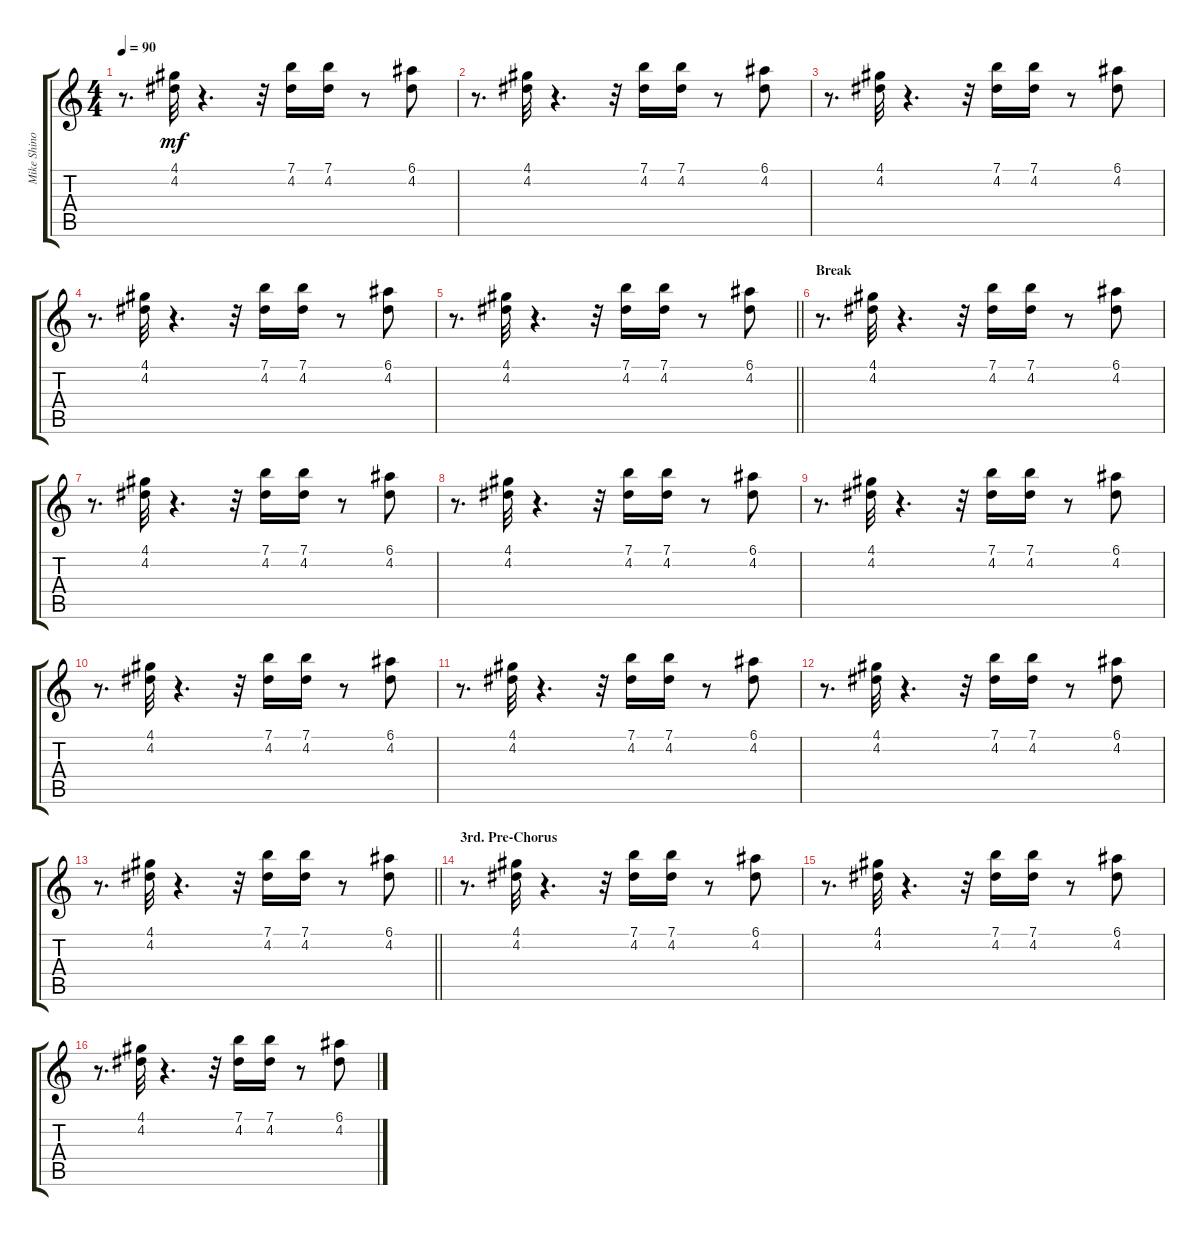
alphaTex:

\track ("Mike Shinoda - Guitar" "Mike Shino") {instrument electricguitarjazz}
\staff {score tabs}
\tuning (E4 B3 G3 D3 A2 E2) {hide}
\ts (4 4)
\tempo 90
\clef g2
\ks c
r.8{d dy mf} (4.1 4.2).32 r.4{d} r.32 (7.1 4.2).16 (7.1 4.2).16 r.8 (6.1 4.2).8 |
r.8{d} (4.1 4.2).32 r.4{d} r.32 (7.1 4.2).16 (7.1 4.2).16 r.8 (6.1 4.2).8 |
r.8{d} (4.1 4.2).32 r.4{d} r.32 (7.1 4.2).16 (7.1 4.2).16 r.8 (6.1 4.2).8 |
r.8{d} (4.1 4.2).32 r.4{d} r.32 (7.1 4.2).16 (7.1 4.2).16 r.8 (6.1 4.2).8 |
\barLineRight lightlight
r.8{d} (4.1 4.2).32 r.4{d} r.32 (7.1 4.2).16 (7.1 4.2).16 r.8 (6.1 4.2).8 |
\section ("" "Break")
r.8{d} (4.1 4.2).32 r.4{d} r.32 (7.1 4.2).16 (7.1 4.2).16 r.8 (6.1 4.2).8 |
r.8{d} (4.1 4.2).32 r.4{d} r.32 (7.1 4.2).16 (7.1 4.2).16 r.8 (6.1 4.2).8 |
r.8{d} (4.1 4.2).32 r.4{d} r.32 (7.1 4.2).16 (7.1 4.2).16 r.8 (6.1 4.2).8 |
r.8{d} (4.1 4.2).32 r.4{d} r.32 (7.1 4.2).16 (7.1 4.2).16 r.8 (6.1 4.2).8 |
r.8{d} (4.1 4.2).32 r.4{d} r.32 (7.1 4.2).16 (7.1 4.2).16 r.8 (6.1 4.2).8 |
r.8{d} (4.1 4.2).32 r.4{d} r.32 (7.1 4.2).16 (7.1 4.2).16 r.8 (6.1 4.2).8 |
r.8{d} (4.1 4.2).32 r.4{d} r.32 (7.1 4.2).16 (7.1 4.2).16 r.8 (6.1 4.2).8 |
\barLineRight lightlight
r.8{d} (4.1 4.2).32 r.4{d} r.32 (7.1 4.2).16 (7.1 4.2).16 r.8 (6.1 4.2).8 |
\section ("" "3rd. Pre-Chorus")
r.8{d} (4.1 4.2).32 r.4{d} r.32 (7.1 4.2).16 (7.1 4.2).16 r.8 (6.1 4.2).8 |
r.8{d} (4.1 4.2).32 r.4{d} r.32 (7.1 4.2).16 (7.1 4.2).16 r.8 (6.1 4.2).8 |
r.8{d} (4.1 4.2).32 r.4{d} r.32 (7.1 4.2).16 (7.1 4.2).16 r.8 (6.1 4.2).8
